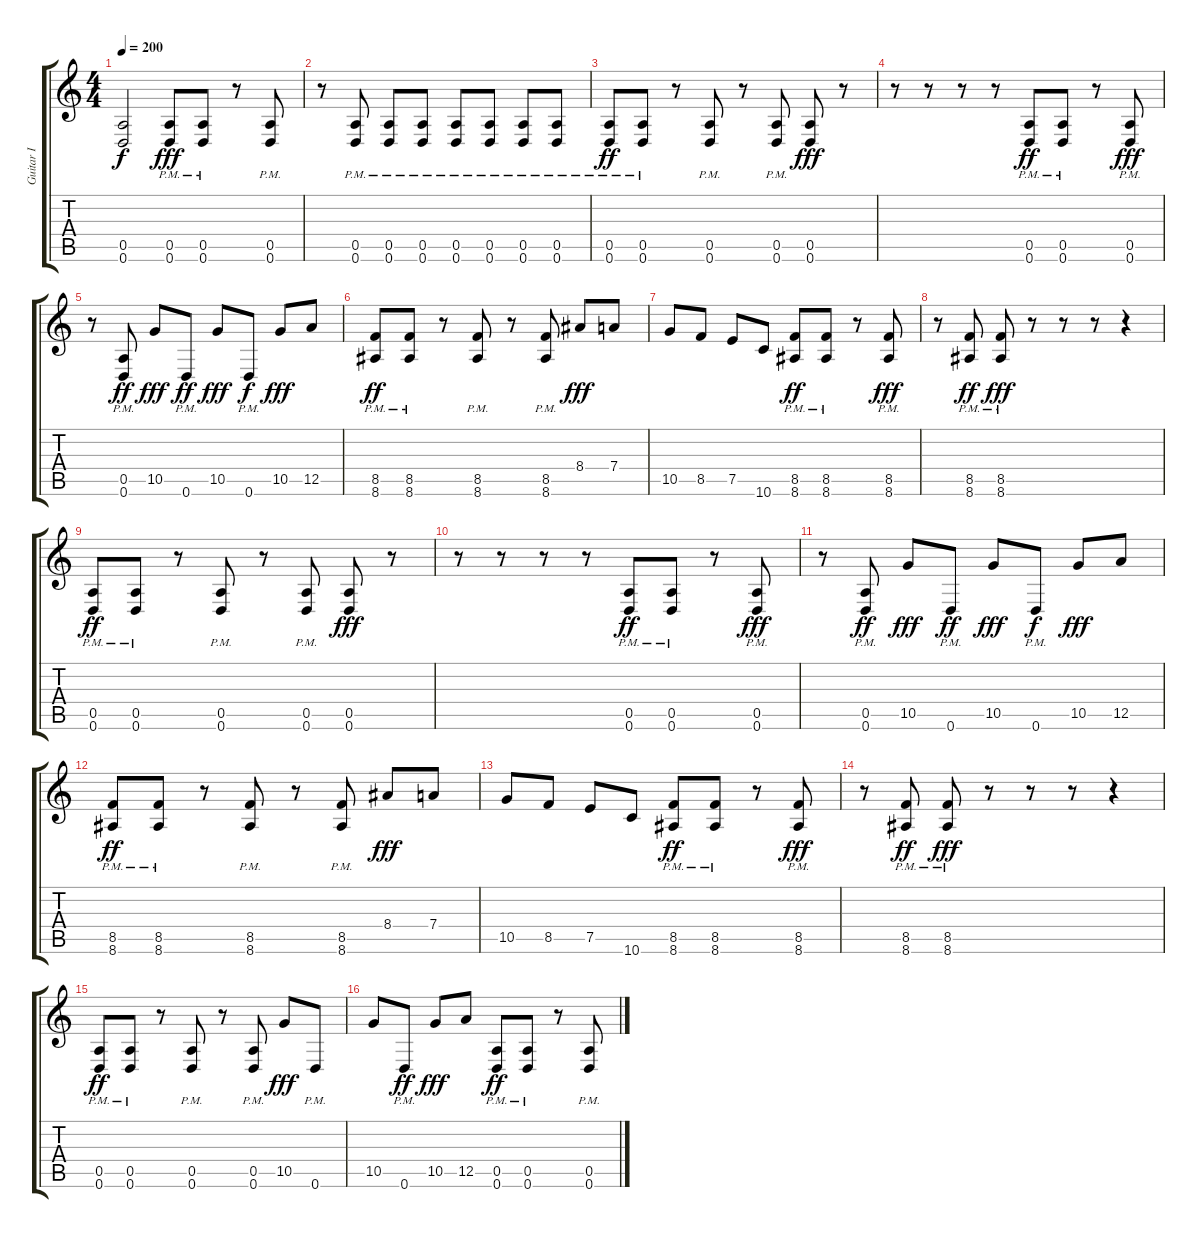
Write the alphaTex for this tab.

\track ("Guitar I" "Guitar I") {instrument distortionguitar}
\staff {score tabs}
\tuning (E4 B3 G3 D3 A2 D2) {hide}
\ts (4 4)
\tempo 200
\clef g2
\ks c
(0.5{t} 0.6{t}).2{dy f} (0.5{pm} 0.6{pm}).8{dy fff} (0.5{pm} 0.6{pm}).8 r.8 (0.5{pm} 0.6{pm}).8 |
r.8 (0.5{pm} 0.6{pm}).8 (0.5{pm} 0.6{pm}).8 (0.5{pm} 0.6{pm}).8 (0.5{pm} 0.6{pm}).8 (0.5{pm} 0.6{pm}).8 (0.5{pm} 0.6{pm}).8 (0.5{pm} 0.6{pm}).8 |
(0.5{pm} 0.6{pm}).8{dy ff} (0.5{pm} 0.6{pm}).8 r.8 (0.5{pm} 0.6{pm}).8 r.8 (0.5{pm} 0.6{pm}).8 (0.5 0.6).8{dy fff} r.8 |
r.8 r.8 r.8 r.8 (0.5{pm} 0.6{pm}).8{dy ff} (0.5{pm} 0.6{pm}).8 r.8 (0.5{pm} 0.6{pm}).8{dy fff} |
r.8 (0.5{pm} 0.6{pm}).8{dy ff} 10.5.8{dy fff} 0.6{pm}.8{dy ff} 10.5.8{dy fff} 0.6{pm}.8{dy f} 10.5.8{dy fff} 12.5.8 |
(8.5{pm} 8.6{pm}).8{dy ff} (8.5{pm} 8.6{pm}).8 r.8 (8.5{pm} 8.6{pm}).8 r.8 (8.5{pm} 8.6{pm}).8 8.4.8{dy fff} 7.4.8 |
10.5.8 8.5.8 7.5.8 10.6.8 (8.5{pm} 8.6{pm}).8{dy ff} (8.5{pm} 8.6{pm}).8 r.8 (8.5{pm} 8.6{pm}).8{dy fff} |
r.8 (8.5{pm} 8.6{pm}).8{dy ff} (8.5{pm} 8.6{pm}).8{dy fff} r.8 r.8 r.8 r.4 |
(0.5{pm} 0.6{pm}).8{dy ff} (0.5{pm} 0.6{pm}).8 r.8 (0.5{pm} 0.6{pm}).8 r.8 (0.5{pm} 0.6{pm}).8 (0.5 0.6).8{dy fff} r.8 |
r.8 r.8 r.8 r.8 (0.5{pm} 0.6{pm}).8{dy ff} (0.5{pm} 0.6{pm}).8 r.8 (0.5{pm} 0.6{pm}).8{dy fff} |
r.8 (0.5{pm} 0.6{pm}).8{dy ff} 10.5.8{dy fff} 0.6{pm}.8{dy ff} 10.5.8{dy fff} 0.6{pm}.8{dy f} 10.5.8{dy fff} 12.5.8 |
(8.5{pm} 8.6{pm}).8{dy ff} (8.5{pm} 8.6{pm}).8 r.8 (8.5{pm} 8.6{pm}).8 r.8 (8.5{pm} 8.6{pm}).8 8.4.8{dy fff} 7.4.8 |
10.5.8 8.5.8 7.5.8 10.6.8 (8.5{pm} 8.6{pm}).8{dy ff} (8.5{pm} 8.6{pm}).8 r.8 (8.5{pm} 8.6{pm}).8{dy fff} |
r.8 (8.5{pm} 8.6{pm}).8{dy ff} (8.5{pm} 8.6{pm}).8{dy fff} r.8 r.8 r.8 r.4 |
(0.5{pm} 0.6{pm}).8{dy ff} (0.5{pm} 0.6{pm}).8 r.8 (0.5{pm} 0.6{pm}).8 r.8 (0.5{pm} 0.6{pm}).8 10.5.8{dy fff} 0.6{pm}.8 |
10.5.8 0.6{pm}.8{dy ff} 10.5.8{dy fff} 12.5.8 (0.5{pm} 0.6{pm}).8{dy ff} (0.5{pm} 0.6{pm}).8 r.8 (0.5{pm} 0.6{pm}).8
